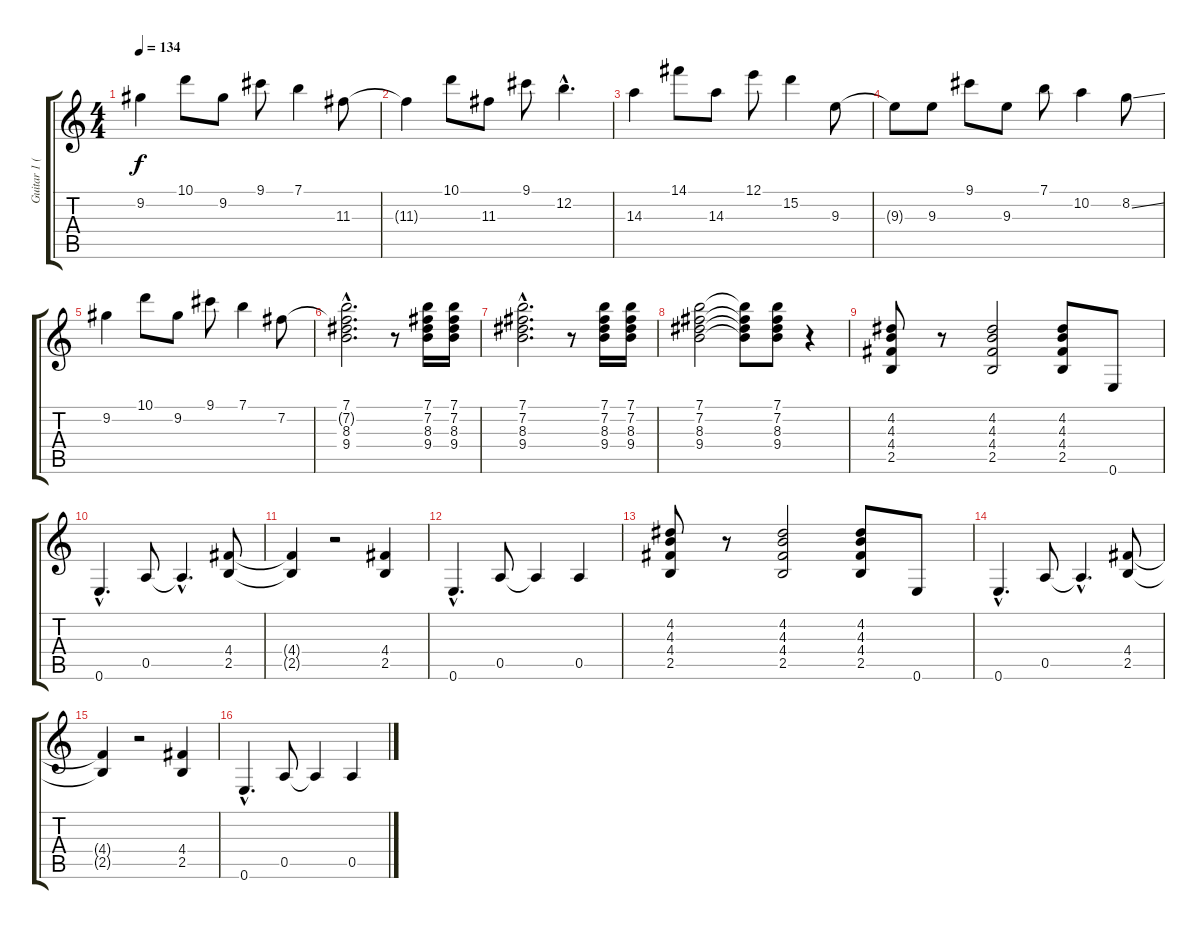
\track ("Guitar 1 (overdriven)" "Guitar 1 (") {instrument overdrivenguitar}
\staff {score tabs}
\tuning (E4 B3 G3 D3 A2 E2) {hide}
\ts (4 4)
\tempo 134
\clef g2
\ks c
9.2.4{dy f} 10.1.8 9.2.8 9.1.8 7.1.4 11.3.8 |
11.3{t}.4 10.1.8 11.3.8 9.1.8 12.2{hac}.4{d} |
14.3.4 14.1.8 14.3.8 12.1.8 15.2.4 9.3.8 |
9.3{t}.8 9.3.8 9.1.8 9.3.8 7.1.8 10.2.4 8.2{ss}.8 |
9.2.4 10.1.8 9.2.8 9.1.8 7.1.4 7.2.8 |
(7.1{hac} 7.2{hac t} 8.3{hac} 9.4{hac}).2{d} r.8 (7.1 7.2 8.3 9.4).16 (7.1 7.2 8.3 9.4).16 |
(7.1{hac} 7.2{hac} 8.3{hac} 9.4{hac}).2{d} r.8 (7.1 7.2 8.3 9.4).16 (7.1 7.2 8.3 9.4).16 |
(7.1 7.2 8.3 9.4).2 (7.1{t} 7.2{t} 8.3{t} 9.4{t}).8 (7.1 7.2 8.3 9.4).8 r.4 |
(4.2 4.3 4.4 2.5).8 r.8 (4.2 4.3 4.4 2.5).2 (4.2 4.3 4.4 2.5).8 0.6.8 |
0.6{hac}.4{d} 0.5.8 0.5{hac t}.4{d} (4.4 2.5).8 |
(4.4{t} 2.5{t}).4 r.2 (4.4 2.5).4 |
0.6{hac}.4{d} 0.5.8 0.5{t}.4 0.5.4 |
(4.2 4.3 4.4 2.5).8 r.8 (4.2 4.3 4.4 2.5).2 (4.2 4.3 4.4 2.5).8 0.6.8 |
0.6{hac}.4{d} 0.5.8 0.5{hac t}.4{d} (4.4 2.5).8 |
(4.4{t} 2.5{t}).4 r.2 (4.4 2.5).4 |
0.6{hac}.4{d} 0.5.8 0.5{t}.4 0.5.4
